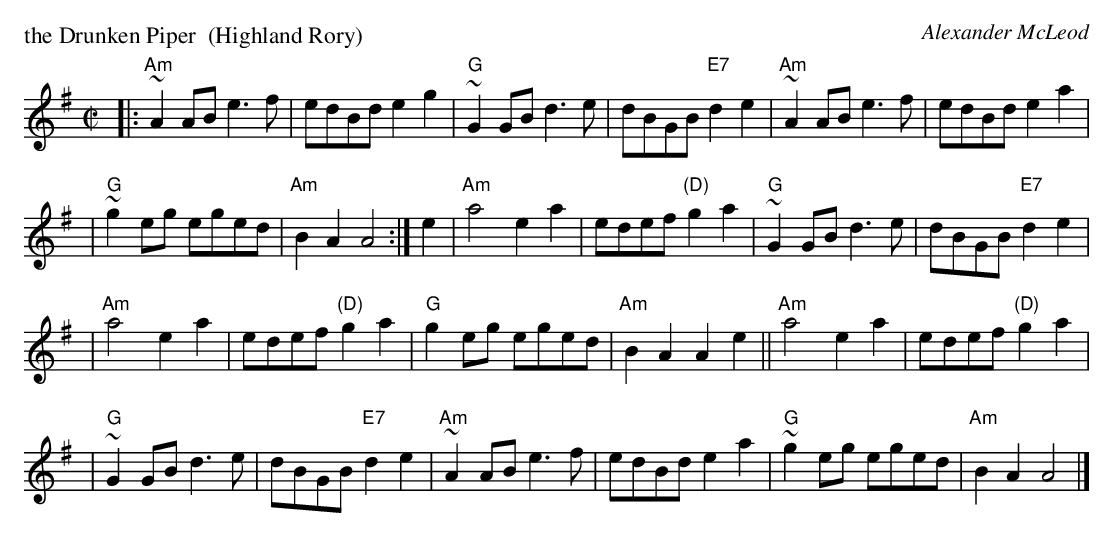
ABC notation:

X:1
P: the Drunken Piper  (Highland Rory)
C: Alexander McLeod
M: C|
L: 1/8
K: ADor
|: "Am"~A2AB e3f \
| edBd e2g2 \
| "G"~G2GB d3e \
| dBGB "E7"d2e2 \
|  "Am"~A2AB e3f \
| edBd e2a2 |
| "G"~g2eg eged \
| "Am"B2A2 A4 :| e2 \
| "Am"a4 e2a2 \
| edef "(D)"g2a2 \
| "G"~G2GB d3e \
| dBGB "E7"d2e2 |
|  "Am"a4 e2a2 \
| edef "(D)"g2a2 \
| "G"g2eg eged \
| "Am"B2A2 A2e2 \
|| "Am"a4 e2a2 \
| edef "(D)"g2a2 |
| "G"~G2GB d3e \
| dBGB "E7"d2e2 \
|  "Am"~A2AB e3f \
| edBd e2a2 \
| "G"~g2eg eged \
| "Am"B2A2 A4 |]
